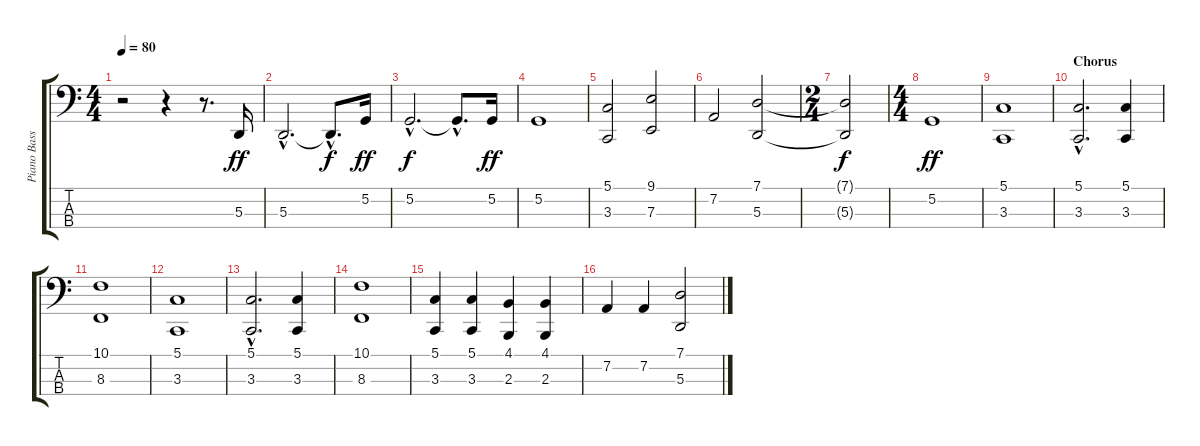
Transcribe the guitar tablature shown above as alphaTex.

\track ("Piano Bass" "Piano Bass") {instrument acousticgrandpiano}
\staff {score tabs}
\tuning (G2 D2 A1 E1) {hide}
\ts (4 4)
\tempo 80
\clef f4
\ks c
r.2{dy ff} r.4 r.8{d} 5.3.16 |
5.3{hac}.2{d} 5.3{hac t}.8{d dy f} 5.2.16{dy ff} |
5.2{hac}.2{d dy f} 5.2{hac t}.8{d} 5.2.16{dy ff} |
5.2.1 |
(5.1 3.3).2 (9.1 7.3).2 |
7.2.2 (7.1 5.3).2 |
\ts (2 4)
(7.1{t} 5.3{t}).2{dy f} |
\ts (4 4)
5.2.1{dy ff} |
(5.1 3.3).1 |
\section ("" "Chorus")
(5.1{hac} 3.3{hac}).2{d} (5.1 3.3).4 |
(10.1 8.3).1 |
(5.1 3.3).1 |
(5.1{hac} 3.3{hac}).2{d} (5.1 3.3).4 |
(10.1 8.3).1 |
(5.1 3.3).4 (5.1 3.3).4 (4.1 2.3).4 (4.1 2.3).4 |
7.2.4 7.2.4 (7.1 5.3).2
